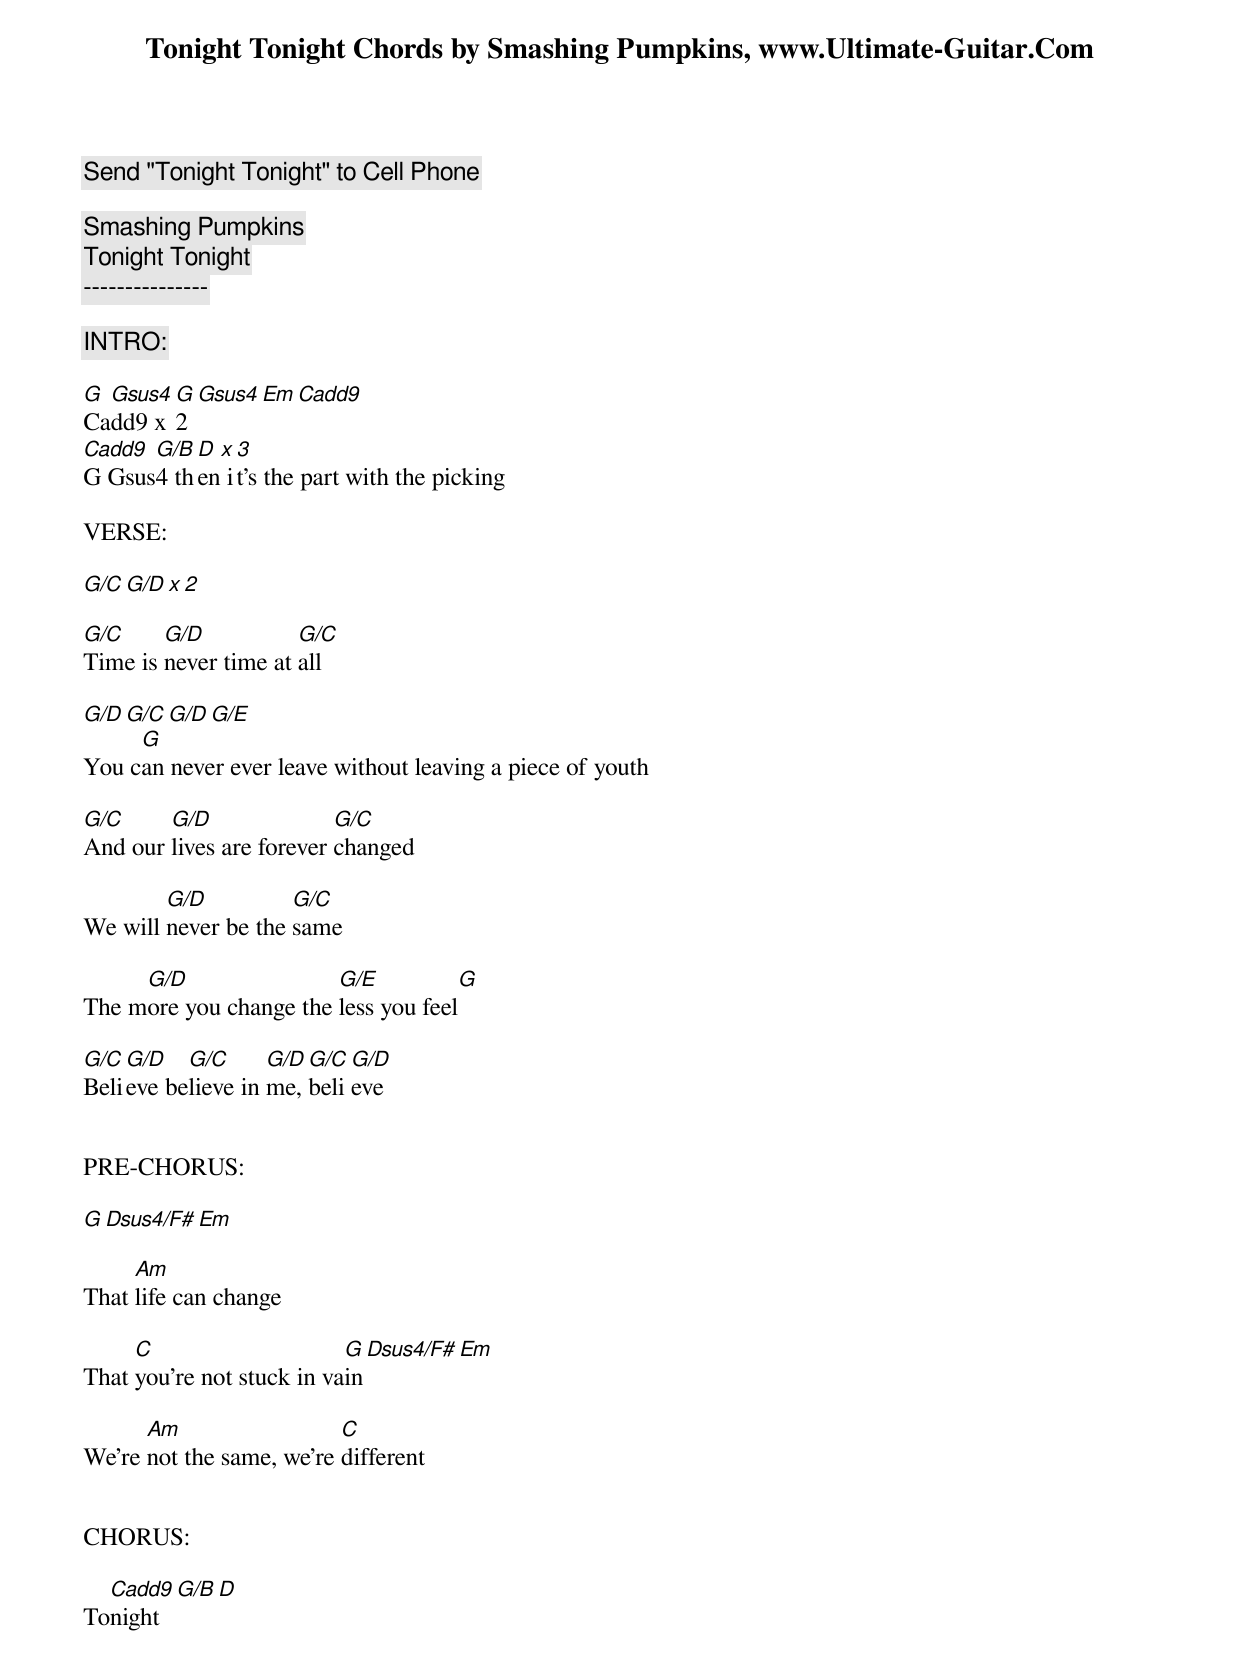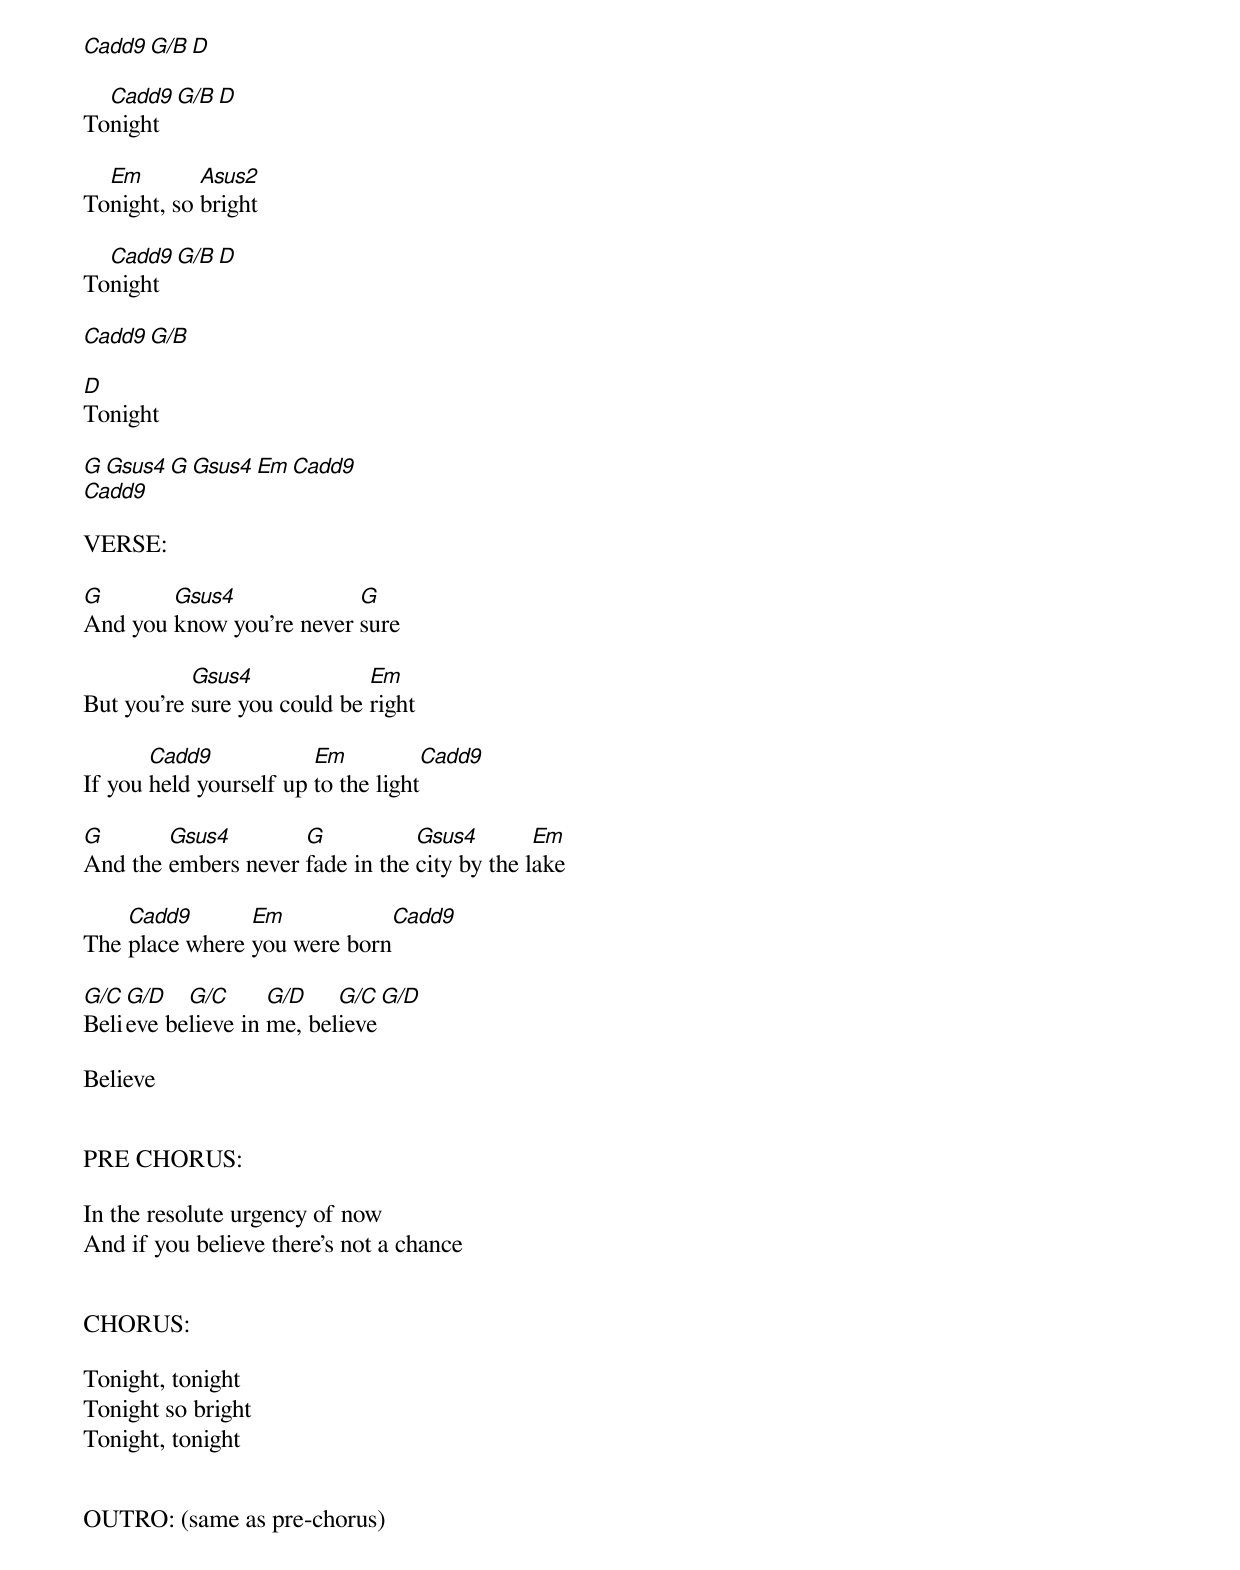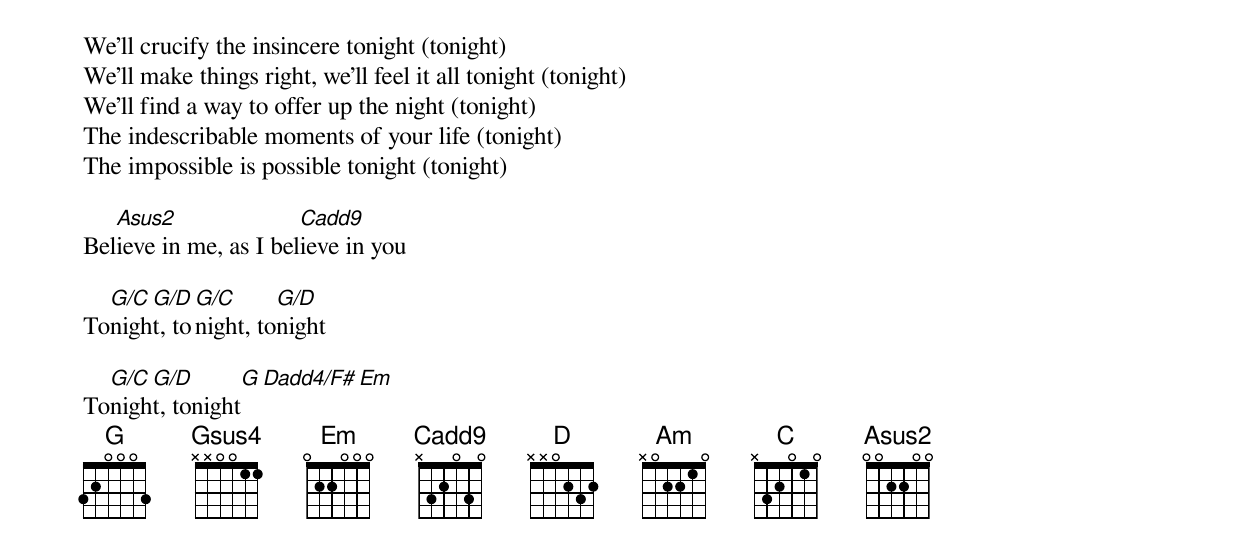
  	 Tonight Tonight Chords by Smashing Pumpkins, www.Ultimate-Guitar.Com

Send "Tonight Tonight" to Cell Phone

                             Smashing Pumpkins
                              Tonight Tonight
                              ---------------

INTRO:

G Gsus4 G Gsus4 Em Cadd9
Cadd9 x 2
Cadd9 G/B D x 3
G Gsus4 then it's the part with the picking

VERSE:

G/C G/D x 2

G/C     G/D           G/C
Time is never time at all

        G/D         G/C     G/D            G/E
     G
You can never ever leave without leaving a piece of youth

G/C     G/D               G/C
And our lives are forever changed

        G/D          G/C
We will never be the same

     G/D                G/E             G
The more you change the less you feel

G/C G/D   G/C      G/D G/C G/D
Believe believe in me, believe


PRE-CHORUS:

G Dsus4/F# Em

     Am
That life can change

     C                     G Dsus4/F# Em
That you're not stuck in vain

      Am                  C
We're not the same, we're different


CHORUS:

  Cadd9 G/B D
Tonight

Cadd9 G/B D

  Cadd9 G/B D
Tonight

  Em        Asus2
Tonight, so bright

  Cadd9 G/B D
Tonight

Cadd9 G/B

D
Tonight

G Gsus4 G Gsus4 Em Cadd9
Cadd9

VERSE:

G       Gsus4             G
And you know you're never sure

           Gsus4             Em
But you're sure you could be right

       Cadd9            Em            Cadd9
If you held yourself up to the light

G       Gsus4        G           Gsus4        Em
And the embers never fade in the city by the lake

    Cadd9       Em               Cadd9
The place where you were born

G/C G/D   G/C      G/D    G/C G/D
Believe believe in me, believe

Believe


PRE CHORUS:

In the resolute urgency of now
And if you believe there's not a chance


CHORUS:

Tonight, tonight
Tonight so bright
Tonight, tonight


OUTRO: (same as pre-chorus)

We'll crucify the insincere tonight (tonight)
We'll make things right, we'll feel it all tonight (tonight)
We'll find a way to offer up the night (tonight)
The indescribable moments of your life (tonight)
The impossible is possible tonight (tonight)

   Asus2               Cadd9
Believe in me, as I believe in you

  G/C G/D  G/C      G/D
Tonight, tonight, tonight

  G/C G/D        G Dadd4/F# Em
Tonight, tonight
